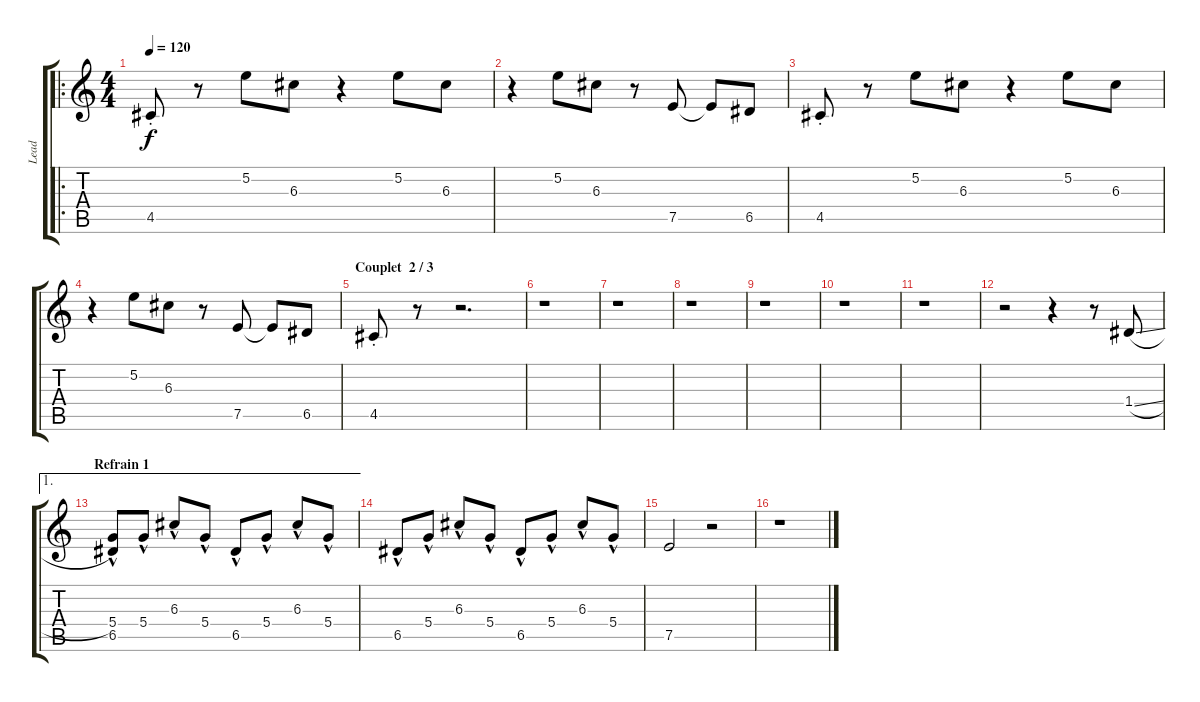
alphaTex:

\track ("Lead" "Lead") {instrument overdrivenguitar}
\staff {score tabs}
\tuning (E4 B3 G3 D3 A2 E2) {hide}
\ro
\ts (4 4)
\tempo 120
\clef g2
\ks c
4.5{st}.8{dy f} r.8 5.2.8 6.3.8 r.4 5.2.8 6.3.8 |
r.4 5.2.8 6.3.8 r.8 7.5.8 7.5{t}.8 6.5.8 |
4.5{st}.8 r.8 5.2.8 6.3.8 r.4 5.2.8 6.3.8 |
r.4 5.2.8 6.3.8 r.8 7.5.8 7.5{t}.8 6.5.8 |
\section ("" "Couplet  2 / 3")
4.5{st}.8 r.8 r.2{d} |
r.1 |
r.1 |
r.1 |
r.1 |
r.1 |
r.1 |
r.2 r.4 r.8 1.4{sl}.8 |
\ae 1
\section ("" "Refrain 1")
(5.4 6.5{hac}).8 5.4{hac}.8 6.3{hac}.8 5.4{hac}.8 6.5{hac}.8 5.4{hac}.8 6.3{hac}.8 5.4{hac}.8 |
6.5{hac}.8 5.4{hac}.8 6.3{hac}.8 5.4{hac}.8 6.5{hac}.8 5.4{hac}.8 6.3{hac}.8 5.4{hac}.8 |
7.5.2 r.2 |
r.1
